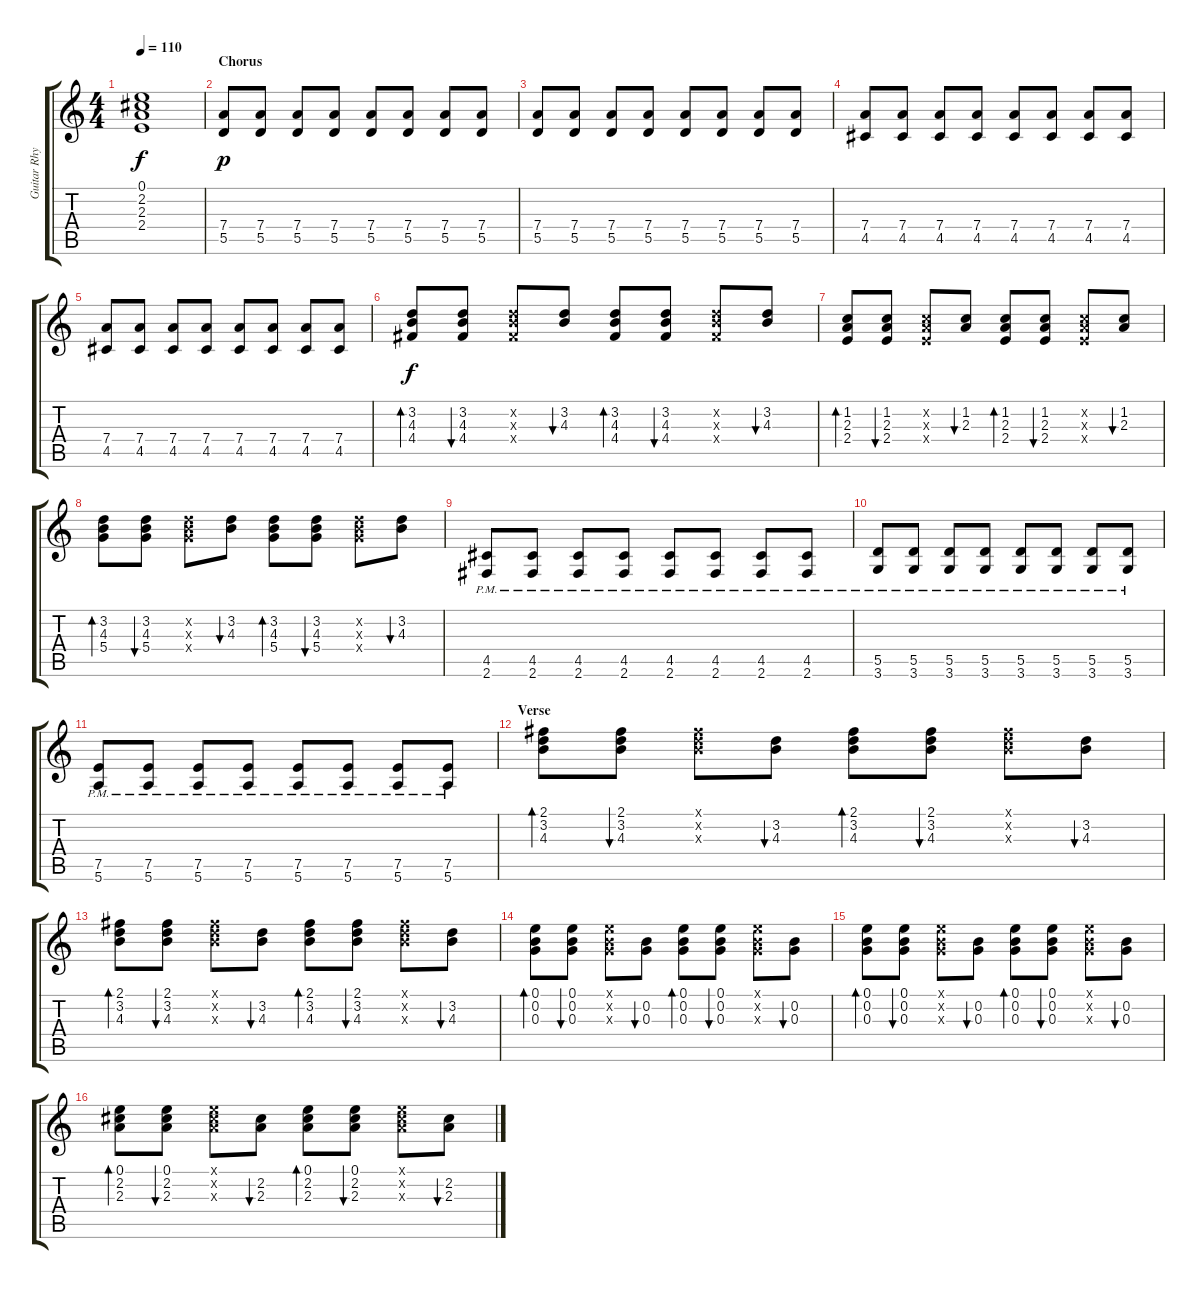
\track ("Guitar Rhytem" "Guitar Rhy") {instrument acousticguitarsteel}
\staff {score tabs}
\tuning (E4 B3 G3 D3 A2 E2) {hide}
\ts (4 4)
\tempo 110
\clef g2
\ks c
(0.1 2.2 2.3 2.4).1{dy f} |
\section ("" "Chorus")
(7.4 5.5).8{dy p} (7.4 5.5).8 (7.4 5.5).8 (7.4 5.5).8 (7.4 5.5).8 (7.4 5.5).8 (7.4 5.5).8 (7.4 5.5).8 |
(7.4 5.5).8 (7.4 5.5).8 (7.4 5.5).8 (7.4 5.5).8 (7.4 5.5).8 (7.4 5.5).8 (7.4 5.5).8 (7.4 5.5).8 |
(7.4 4.5).8 (7.4 4.5).8 (7.4 4.5).8 (7.4 4.5).8 (7.4 4.5).8 (7.4 4.5).8 (7.4 4.5).8 (7.4 4.5).8 |
(7.4 4.5).8 (7.4 4.5).8 (7.4 4.5).8 (7.4 4.5).8 (7.4 4.5).8 (7.4 4.5).8 (7.4 4.5).8 (7.4 4.5).8 |
(3.2 4.3 4.4).8{bd 60 dy f} (3.2 4.3 4.4).8{bu 60} (3.2{x} 4.3{x} 4.4{x}).8 (3.2 4.3).8{bu 60} (3.2 4.3 4.4).8{bd 60} (3.2 4.3 4.4).8{bu 60} (3.2{x} 4.3{x} 4.4{x}).8 (3.2 4.3).8{bu 60} |
(1.2 2.3 2.4).8{bd 60} (1.2 2.3 2.4).8{bu 60} (1.2{x} 2.3{x} 2.4{x}).8 (1.2 2.3).8{bu 60} (1.2 2.3 2.4).8{bd 60} (1.2 2.3 2.4).8{bu 60} (1.2{x} 2.3{x} 2.4{x}).8 (1.2 2.3).8{bu 60} |
(3.2 4.3 5.4).8{bd 60} (3.2 4.3 5.4).8{bu 60} (3.2{x} 4.3{x} 5.4{x}).8 (3.2 4.3).8{bu 60} (3.2 4.3 5.4).8{bd 60} (3.2 4.3 5.4).8{bu 60} (3.2{x} 4.3{x} 5.4{x}).8 (3.2 4.3).8{bu 60} |
(4.5{pm} 2.6{pm}).8 (4.5{pm} 2.6{pm}).8 (4.5{pm} 2.6{pm}).8 (4.5{pm} 2.6{pm}).8 (4.5{pm} 2.6{pm}).8 (4.5{pm} 2.6{pm}).8 (4.5{pm} 2.6{pm}).8 (4.5{pm} 2.6{pm}).8 |
(5.5{pm} 3.6{pm}).8 (5.5{pm} 3.6{pm}).8 (5.5{pm} 3.6{pm}).8 (5.5{pm} 3.6{pm}).8 (5.5{pm} 3.6{pm}).8 (5.5{pm} 3.6{pm}).8 (5.5{pm} 3.6{pm}).8 (5.5{pm} 3.6{pm}).8 |
(7.5{pm} 5.6{pm}).8 (7.5{pm} 5.6{pm}).8 (7.5{pm} 5.6{pm}).8 (7.5{pm} 5.6{pm}).8 (7.5{pm} 5.6{pm}).8 (7.5{pm} 5.6{pm}).8 (7.5{pm} 5.6{pm}).8 (7.5{pm} 5.6{pm}).8 |
\section ("" "Verse")
(2.1 3.2 4.3).8{bd 60} (2.1 3.2 4.3).8{bu 60} (2.1{x} 3.2{x} 4.3{x}).8 (3.2 4.3).8{bu 60} (2.1 3.2 4.3).8{bd 60} (2.1 3.2 4.3).8{bu 60} (2.1{x} 3.2{x} 4.3{x}).8 (3.2 4.3).8{bu 60} |
(2.1 3.2 4.3).8{bd 60} (2.1 3.2 4.3).8{bu 60} (2.1{x} 3.2{x} 4.3{x}).8 (3.2 4.3).8{bu 60} (2.1 3.2 4.3).8{bd 60} (2.1 3.2 4.3).8{bu 60} (2.1{x} 3.2{x} 4.3{x}).8 (3.2 4.3).8{bu 60} |
(0.1 0.2 0.3).8{bd 60} (0.1 0.2 0.3).8{bu 60} (0.1{x} 0.2{x} 0.3{x}).8 (0.2 0.3).8{bu 60} (0.1 0.2 0.3).8{bd 60} (0.1 0.2 0.3).8{bu 60} (0.1{x} 0.2{x} 0.3{x}).8 (0.2 0.3).8{bu 60} |
(0.1 0.2 0.3).8{bd 60} (0.1 0.2 0.3).8{bu 60} (0.1{x} 0.2{x} 0.3{x}).8 (0.2 0.3).8{bu 60} (0.1 0.2 0.3).8{bd 60} (0.1 0.2 0.3).8{bu 60} (0.1{x} 0.2{x} 0.3{x}).8 (0.2 0.3).8{bu 60} |
(0.1 2.2 2.3).8{bd 60} (0.1 2.2 2.3).8{bu 60} (0.1{x} 2.2{x} 2.3{x}).8 (2.2 2.3).8{bu 60} (0.1 2.2 2.3).8{bd 60} (0.1 2.2 2.3).8{bu 60} (0.1{x} 2.2{x} 2.3{x}).8 (2.2 2.3).8{bu 60}
